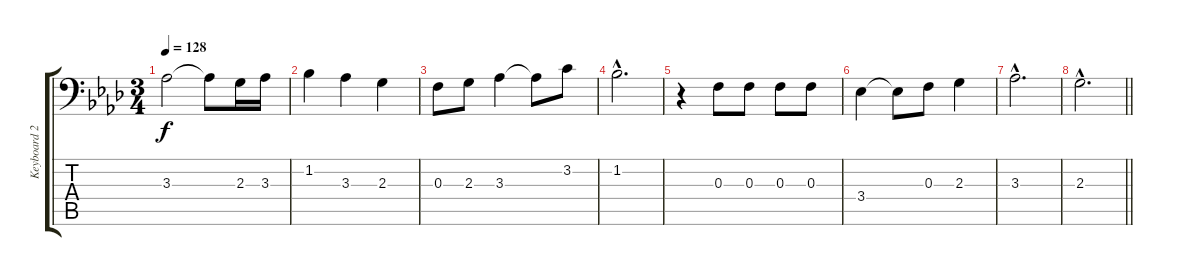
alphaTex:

\track ("Keyboard 2" "Keyboard 2") {instrument flute}
\staff {score tabs}
\tuning (D4 A3 F3 C3 G2 C1) {hide}
\ts (3 4)
\tempo 128
\clef f4
\ks fminor
3.3.2{dy f instrument flute} 3.3{t}.8 2.3.16 3.3.16 |
1.2.4 3.3.4 2.3.4 |
0.3.8 2.3.8 3.3.4 3.3{t}.8 3.2.8 |
1.2{hac}.2{d} |
r.4 0.3.8 0.3.8 0.3.8 0.3.8 |
3.4.4 3.4{t}.8 0.3.8 2.3.4 |
3.3{hac}.2{d} |
\barLineRight lightlight
2.3{hac}.2{d}
